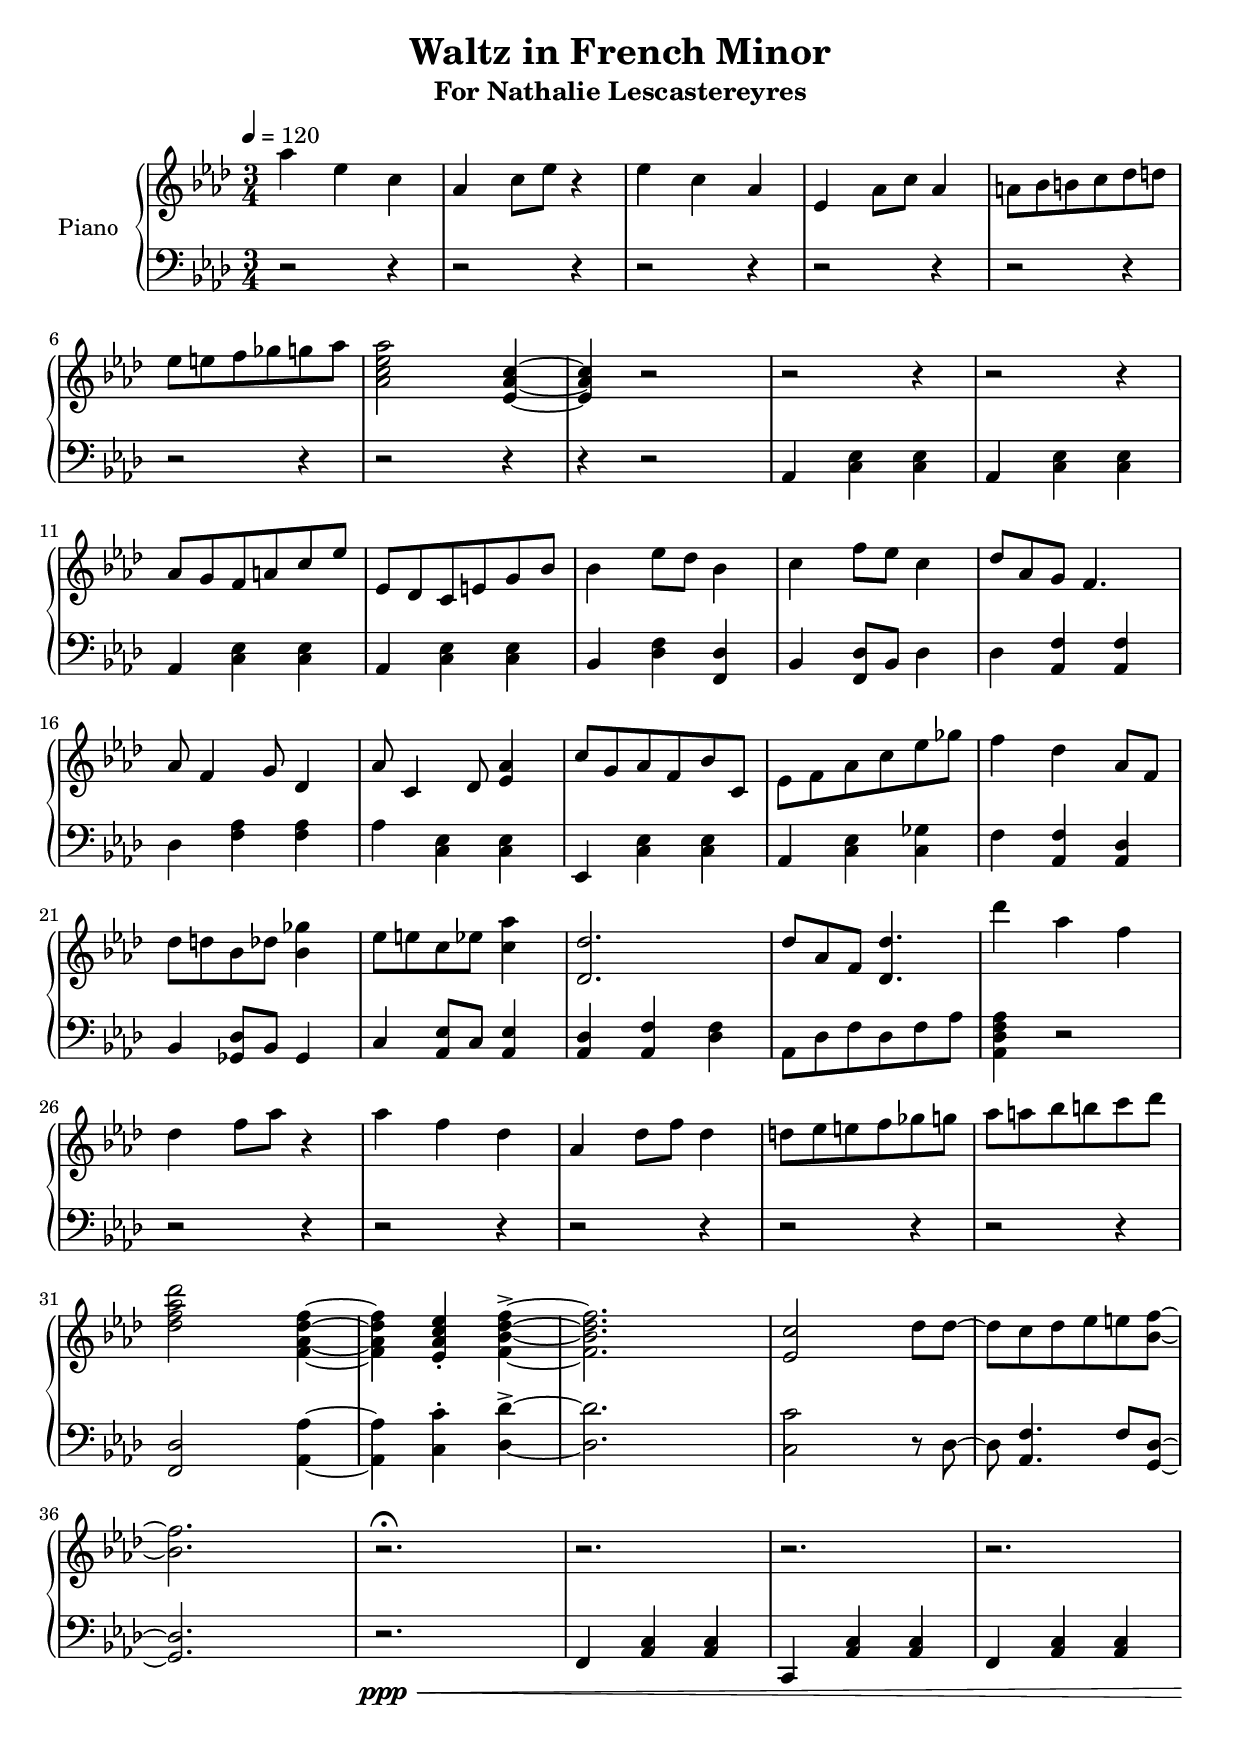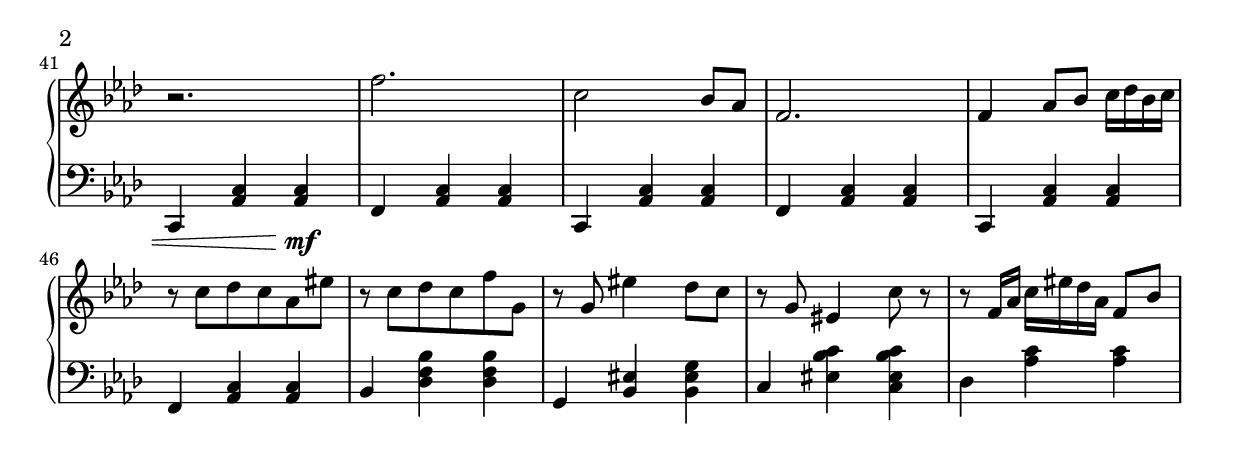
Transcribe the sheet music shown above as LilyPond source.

\version "2.18.2"
\header {
	title = "Waltz in French Minor"
	subtitle = "For Nathalie Lescastereyres"
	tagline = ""
}

upper = \relative c''' {
	\clef treble
	\key aes \major
	\time 3/4
	\tempo 4 = 120
	aes4 ees c | aes c8 ees r4 |
	ees c aes | ees aes8 c aes4 |
	a8 bes b c des d | ees e f ges g aes |
	<aes c, ees aes,>2 <ees, aes c>4~ | <ees aes c>4 r2 |
	r2 r4 | r2 r4 | aes8 g f a c ees | ees, des c e g bes |
	bes4 ees8 des bes4 | c f8 ees c4 |
	des8 aes g f4. | aes8 f4 g8 des4 |
	aes'8 c,4 des8 <ees aes>4 | c'8 g aes f bes c, |
	ees8 f aes c ees ges | f4 des aes8 f |
	des'8 d bes des <bes ges'>4 | ees8 e c ees <c aes'>4 |
	<des des,>2. | des8 aes f <des des'>4. |
	des''4 aes f | des f8 aes r4 |
	aes4 f des | aes des8 f des4 |
	d8 ees e f ges g | aes a bes b c des |
	<des, f aes des>2 <f, aes des f>4~ | <f aes des f>4 <ees aes c ees>-. <f bes des f>->~ |
	<f bes des f>2. | <ees c'>2 des'8 des~ | des c des ees e <bes f'>~ | <bes f'>2. |
	r2.\fermata | r2. | r2. | r2. | r2. | f'2. | c2 bes8 aes | f2. |
	f4 aes8 bes c16 des bes c | r8 c des c aes eis' | r c des c f g, | r g eis'4 des8 c | r g eis4 c'8 r | r f,16 aes c eis des aes f8 bes |
}

lower = \relative c {
	\clef bass
	\key aes \major
	\time 3/4
	r2 r4 |r2 r4 | r2 r4 | r2 r4 | r2 r4 | r2 r4 | r2 r4 | r4 r2 |
	aes4 <c ees> <c ees> | aes <c ees> <c ees> |
	aes <c ees> <c ees> | aes <c ees> <c ees> |
	bes <des f> <des f,> | bes <f des'>8 bes des4 |
	des4 <aes f'> <aes f'> | des <aes' f> <aes f> |
	aes <c, ees> <c ees> | ees, <c' ees> <c ees> |
	aes <c ees> <c ges'> | f <aes, f'> <aes des> |
	bes <ges des'>8 bes ges4 | c <aes ees'>8 c <aes ees'>4 |
	<aes des> <aes f'> <des f> | aes8 des f des f aes | <aes, des f aes>4 r2 |
	r2 r4 | r2 r4 | r2 r4 | r2 r4 | r2 r4 | <f des'>2 <aes aes'>4~ | <aes aes'>4 <c c'>-. <des des'>->~ |
	<des des'>2. | <c c'>2 r8 des8~ | des <aes f'>4. f'8 <g, des'>~ | <g des'>2. |
	r2.\ppp\< | f4 <aes c> <aes c> | c, <aes' c> <aes c> | f <aes c> <aes c> | c, <aes' c> <aes c>\mf |
	f <aes c> <aes c> | c, <aes' c> <aes c> | f <aes c> <aes c> |
	c, <aes' c> <aes c> | f <aes c> <aes c> | bes <des f bes> <des f bes> | g, <bes eis> <bes eis g> |
	c <eis bes' c> <c eis bes' c> | des <aes' c> <aes c> |
}

\score {
	\new PianoStaff \with {
	instrumentName = #"Piano"
	}
	<<
		\set Score.proportionalNotationDuration = #(ly:make-moment 1/10)
		\new Staff = "upper" \upper
		\new Staff = "lower" \lower
	>>
	\layout {
	}
	\midi { }
}